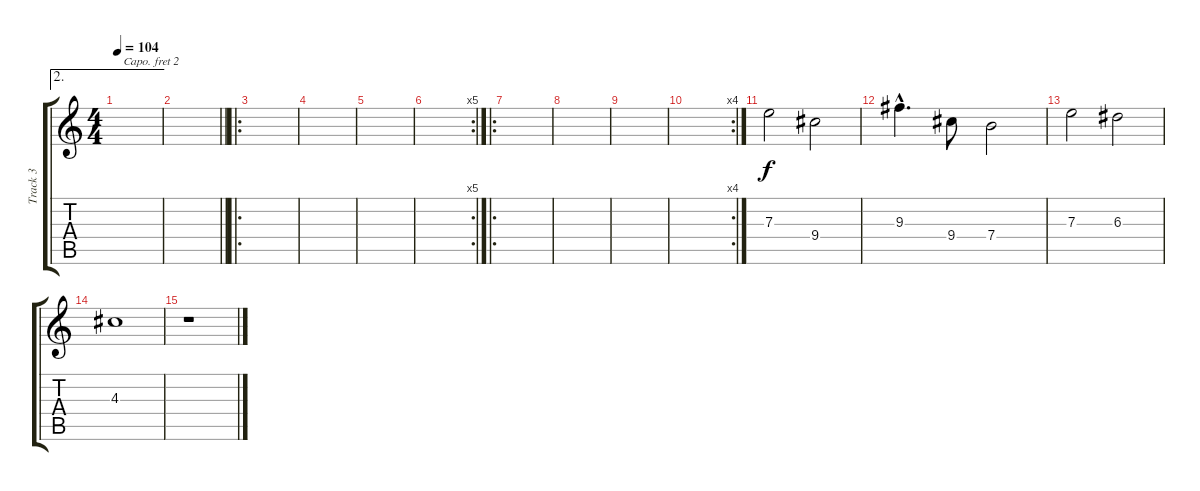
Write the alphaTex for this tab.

\track ("Track 3" "Track 3") {instrument acousticguitarsteel}
\staff {score tabs}
\capo 2
\tuning (E4 B3 G3 D3 A2 E2) {hide}
\ae 2
\ts (4 4)
\tempo 104
\clef g2
\ks c
|
\barLineRight lightlight
|
\ro
|
|
|
\rc 5
|
\ro
|
|
|
\rc 4
|
7.3.2 9.4.2 |
9.3{hac}.4{d} 9.4.8 7.4.2 |
7.3.2 6.3.2 |
4.3.1 |
r.1
